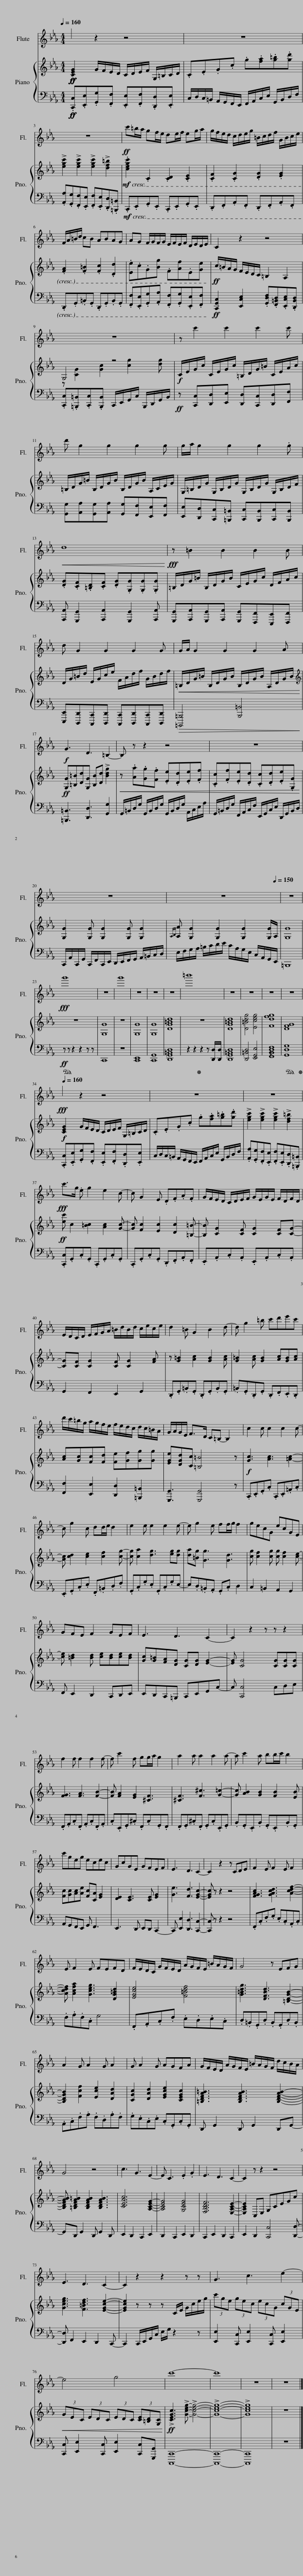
X:1
%%score 1 { ( 2 4 ) | 3 }
L:1/8
Q:1/4=160
M:4/4
I:linebreak $
K:Eb
V:1 treble
V:2 treble
V:4 treble
V:3 bass
V:1
 x2 z2 z4 | z8 |$ z8 |!ff! c'=b/a/ gf/e/ de/f/ eg/a/ | g/f/e/d/ c/d/e/g/ =B/c/d/f/ G/B/c/e/ |$ %5
 F/A/=B/d/ cB ABAG | AG F/G/F/G/ E/F/E/F/ D/E/D/E/ | C2 z2 z4 |$ z8 | z c'2 c'2 c'2 c' |$ %10
 d' g2 g2 g2 g | g/a/ g2 g2 g2 .g |$!<(! d8!<)! |!fff! z =B2 B2 B2 B |$ d G2 G2 G2 G | %15
 G/A/ G2 G2 G2 A |$!f! G3 D3 =B,2- | B, z z2 z4 | z8 |$ z8 | %20
 z8 |[Q:1/4=150] z8 |$!fff! g'8 | z8 | g'8 | %25
 z8 | z8 | z8 | =b'8 | z8 | %30
 z8 | z8 | z8 |$!fff![Q:1/4=160] x2 z2 z4 | z8 | %35
 z8 |$!fff! c'>g .e g2 e2 c- | c G2 E .D.F.A.F | G/F/E/D/ C/D/E/F/ G/E/G/E/ F/D/F/D/ |$ E/D/C/D/ E/F/G/A/ =B/d/B/d/ c/e/c/e/ | %40
 d2 =B G2 B2 d- | d g2 =b c'd'e'c' |$ d'/c'/=b/g/ a/g/f/e/ f/e/d/c/ d/c/=B/A/ | G/A/G/E/ F>D C=B,- B,2 | c2 c c2 c2 c- |$ %45
 c g2 c dd/e/ d2 | e2 e e2 e2 e- | e g2 e ff/g/ f2 | gecG ecGE |$ GFE F2 GEF | %50
 E3 D3 C2- | C2 z2 z z z2 |$ f2 f f2 f2 f- | f c'2 f gg/a/ g2 | a2 a a2 a2 a- | %55
 a c'2 a bb/c'/ b2 |$ c'geg ecec | GcGE GFEF | E3 D3 C2- | C2 z2 z CDE | %60
 F2 E F2 E F2 |$ E F2 E FEFD | F/E/D/C/ G/F/E/D/ A/G/F/E/ =B/A/G/F/ | G4 z EFG |$ A2 G A2 G A2 | %65
 G A2 G AGFA | G/F/E/D/ A/G/F/E/ =B/A/G/F/ d/c/B/A/ |$ G4 z4 | c3 G3 E2- | E C3 .E2 .G2 | %70
 E3 D3 C2- | C2 z z2 z4 |$ E3 D3 C2- | C2 z2 z2 z z | G3 c3 e2- |$ %75
 e4 g4 | c'8- | c'8 | z8 | z8 |] %80
V:2
!ff!!ff!!ff! [CEG]2 G/F/E/D/ C/D/E/F/ G,/=B,/C/D/ | .C.E.G.c .g.[fa].[g=b].[gd'] |$ !>![egc']2 !>![egc']2 !>![egc']2 !>![df=b]2 |!mf! .[cegc']2 .C2 .[CD]2 .[CE]2 | .[CF]2 .[CG]2 .[DG]2 .[EG]2 |$ %5
 .[FA]2 .[F=B]2 .[Fc]2 .[Dd]2 | .[Ee].c.G[Bg] .F[Af].E[Ge] |!ff! c/=B/A/G/ F/E/D/C/ =B,2 A,2 |$ G,4 z4 |!f! C/E/G/c/ C/E/G/c/ =B,/D/G/=B/ C/E/A/c/ |$ %10
 =B,/D/G/=B/ B,/D/G/B/ B,/D/G/B/ A,/C/E/G/ | G,/=B,/D/G/ G,/B,/D/G/ G,/B,/D/G/ G,/B,/D/F/ |$ .[DG].[CF].[=B,D].[CF] .[DG].[G,G].[G,G].[G,G] | =B,/D/G/=B/ B,/D/G/B/ C/E/G/c/ D/F/A/c/ |$ D/G/=B/d/ E/G/c/e/ F/A/d/f/ G/B/d/f/ | %15
!<(! =B,/D/G/=B/ B,/D/G/B/ B,/D/G/B/ A,/D/G/B/!<)! |$[K:treble]!ff! [G,G][=B,=B][Dd][G,G] [B,B][Dd] !>![Bdg]2 |!<(! z .[Aa].[Gg].[Ff] .[Ee].[Dd].[Ee].[Ff] | .[Cc].[Ff].[Ee].[Dd] .[Cc].[Dd].[Ee].[G,G]!<)! |$ [G,G]2 [G,G] [G,G]2 [G,G] [G,G]2 | %20
{A,B,} [A,A] [G,G]2 [G,G]2 [G,G]2 [G,G]/A,/ | [G,G]8 |$ z8 | [G,G]8 | z8 | %25
 [G,G]8 | [G,G]8 | [DG=Bd]8 | z8 | [DG=Bd]8 | %30
 [D=Bdg]4 [Eceg]4 | [Fdfg]8 | [DFG]8 |$!f! [CEG]2 G/F/E/D/ C/D/E/F/ G,/=B,/C/D/ | .C.E.G.c .g.[fa].[g=b].[gd'] | %35
 !>![egc']2 !>![egc']2 !>![egc']2 !>![df=b]2 |$!ff! [ec'] c2 [=Bc]2 [Ac]2 [Gc]- | [Gc] [Fc]2 [Ec]2 [Dc]2 [=B,=B]- | [B,B] [CG]2 [CF] [CG]2 [CF][CG]- |$ [CG][CF] [CG]2 [CF] [CG]2 [FA] | %40
 z [G=B]2 [Ac]2 [GB]2 [Ac] | [G=B]2 [Ac] [GB]2 [Ac][GB][Ac] |$ [Ac][Gc][Fc][Fd] [Fe][Gf][Gg][Gg] | [EGe][DGd][Cc] [=B,=B]4 z |!f! [Gc]3 [Ac]3 [=Ac]2- |$ %45
 [Ac] [cd]2 [ce]2 [cf]2 [cg]- | [cg] [ca]2 [dg]3 [eg][dg] | [da][=Bg] [Gg]3 [Gd]3 | [cg] [cf]2 [cg] [cg] [cf]2 [ce]- |$ [ce] [=Bd]2 [Bd] [ce][Bd][ce][Bd] | %50
 [Gc][G=B][FA][DG] [CG][DG] [EG]2- | [EG] [CG]4 [CG][CG][CG] |$ [FG]3 [FA]3 [FB]2- | [FB] [FA]2 [EG]2 [^CF]3 | [^CF]3 [F^c]3 [G=c]2- | %55
 [Gc] [AB]2 [GB]2 [FB]2 [EB] |$ [Fc][Gc][Ac][Ae] [Fc][CA] [EG]2 | [DE]2 [CE]3 [CE] [EG]2 | [Ge]3 [Fd]3 [EGc]2- | [EGc] z z2 z4 | %60
 [FGAc]3 [GAcd]3 [Acdf]2- |$ [Acdf] [Acfa]2 [Gceg]3 [DG=Bd]2 | [EGce]4 [F=Bdf]4 | [G=Bdg]3 [DFBd]3 [=B,DGB]2- |$ [B,DGB]2 [Fcf]2 [Ece]2 [DAd]2 | %65
 [CGc]2 [DAd]2 [EGce]2 [CEGc]2 | [=B,DFA=B]3 [B,DFAB]3 [B,DFAB]2- |$ [B,DFAB] [=B,DFA=B]2 [B,DFAB]2 [B,DFAB]3 | [CEAc]6 [A,CEG]2- | [A,CEG]4 [G,CEG]4 | %70
 [F,B,DF]6 [E,A,CE]2- | [E,A,CE]2 C,E, G,CEGc |$ [Gceg]3 [F=Bdf]3 [EGce]2- | [EGce]2 z z z C/E/ G/c/e/g/ | (3c'ge (3gec (3ecG (3cGE |$ %75
!<(! (3GEC (3EDC (3EDC (3[CE][=B,D][G,C]!<)! |!ff! !>![CEGc]3 !>![Gceg]- !>![Gceg]4- | !>![Gceg]8- | !>![Gceg]8 | z8 |] %80
V:3
!ff!!ff! .[C,,C,].[E,,E,].[G,,G,].[F,,F,] .[E,,E,].[F,,F,].[D,,D,].[E,,E,] | C,/D,/C,/=B,,/ A,,/G,,/F,,/E,,/ F,,/A,,/C,/E,/ G,,/B,,/D,/F,/ |$ .[A,,A,].[G,,G,].[F,,F,].[E,,E,] .[F,,F,].[E,,E,].[D,,D,].[=B,,,=B,,] |!mf! .C,,.E,,.G,,.E,, .C,,.E,,.G,,.E,, | .D,,.F,,.A,,.F,, .D,,.F,,.A,,.F,, |$ %5
 .D,,.G,,.=B,,.G,, .D,,.G,,.B,,.G,, | .[F,,F,].[E,,E,].[G,,G,].[A,,A,] .[F,,F,].[G,,G,].[E,,E,].[F,,F,] |!ff! [C,,G,,C,]2 [E,,C,E,]2 .[G,,D,F,].[F,,=B,,D,].[E,,C,E,].[D,,B,,D,] |$ .[C,,C,].[=B,,,=B,,].[C,,C,].[B,,,B,,] C,,/E,,/G,,/C,/ B,,,/D,,/G,,/B,,/ |!ff! z [C,,C,][D,,D,][E,,E,] [D,,D,][C,,C,][D,,D,][F,,F,] |$ %10
 [G,,G,][A,,A,][G,,G,][A,,A,] [G,,G,][F,,F,][E,,E,][F,,F,] | [E,,E,][D,,D,][C,,C,][=B,,,=B,,] [C,,C,][B,,,B,,][C,,C,][B,,,B,,] |$ [A,,,A,,] [G,,,G,,]2 [A,,,A,,]2 [G,,,G,,]2 [A,,,A,,] | [G,,,G,,][A,,,A,,][G,,,G,,][A,,,A,,] [G,,,G,,][F,,,F,,][E,,,E,,][F,,,F,,] |$ [E,,,E,,][D,,,D,,][C,,,C,,][D,,,D,,] [C,,,C,,][D,,,D,,][C,,,C,,][D,,,D,,] | %15
!>(! [=B,,,,=B,,,]4 [B,,,=B,,]4!>)! |$ [=B,,,=B,,]3 [D,,D,]3 [G,,G,]2 | G,,/=B,,/D,/G,/ G,,/B,,/D,/G,/ G,,/B,,/D,/G,/ A,,/C,/E,/A,/ | G,,/=B,,/D,/G,/ F,,/A,,/C,/F,/ E,,/G,,/C,/E,/ D,,/G,,/B,,/D,/ |$ C,,/A,,/C,,/G,,/ C,,/F,,/C,,/E,,/ D,,/E,,/F,,/G,,/ A,,/=B,,/C,/D,/ | %20
 E,/F,/G,/A,/ =B,/C/D/E/ C/A,/G,/E,/ C,/A,,/G,,/E,,/ | =B,,,8 |$!ff!!ped! z z z2 z2 z z | C,,8 | z8 | %25
 [C,,E,,]8 | [C,,G,,]8 | [D,,G,,=B,,D,]8 | z2 z2!ped-up! z2 z [D,,D,]/[D,,D,]/ | [D,,G,,=B,,D,]8 | %30
 [D,,=B,,D,]4 [E,,G,,E,]4 | [F,,=B,,D,F,]8 |!ped! [G,,D,G,]8!ped-up! |$ .[C,,C,].[E,,E,].[G,,G,].[F,,F,] .[E,,E,].[F,,F,].[D,,D,].[E,,E,] | C,/D,/C,/=B,,/ A,,/G,,/F,,/E,,/ F,,/A,,/C,/E,/ G,,/B,,/D,/F,/ | %35
 .[A,,A,].[G,,G,].[F,,F,].[E,,E,] .[F,,F,].[E,,E,].[D,,D,].[=B,,,=B,,] |$ .[C,,C,].G,,.C,.G,, .C,,.G,,.C,.G,, | .C,,.G,,.C,.G,, .D,,.F,,.A,,.F,, | .E,,.A,,.C,.A,, .E,,.A,,.C,.A,, |$ G,,2 F,,2 E,,2 G,,2 | %40
 .D,,.G,,.=B,,.G,, .D,,.G,,.B,,.G,, | .=B,,.G,,.D,,.G,, .D,,.F,,.E,,.D,, |$ [F,,F,]2 [E,,E,]2 [D,,D,]2 [=B,,,=B,,]2 | [G,,,G,,]3 [G,,,G,,]4 z | .C,,.E,,.G,,.C, .C,,.E,,.=A,,.C, |$ %45
 .E,,.G,,.C,.E, .F,,.=B,,.D,.F, | .G,,.C,.G,.E, .G,,.C,.G,E,- | E,.D,.=B,,.A,, .G,,.C, D,2 | C,2 =B,,2 A,,2 G,,2 |$ F,, E,,2 D,,2 C,,D,,E,, | %50
 E,,D,,C,,=B,,, C,,E,,G,,C,- | C, [C,,C,]4 C,D,E, |$ .F,,.A,,.C,.F,, .A,,.C,.F,,.A,, | .C,.E,,.G,,.^C, .F,,.C,.G,,.F,, | .F,,.G,,.^C,.F,, .G,,.C,.E,,.G,, | %55
 .B,,.G,,.E,,.B,, .G,,.E,,.B,,.G,, |$ A,,G,,F,,E,, G,, F,,3 | E,,3 D,, E,,D,, C,,2- | C,, [E,,E,]2 [D,,D,]3 [C,,C,]2- | [C,,C,] z z2 z4 | %60
 .F,,.C,.F,.G, .E,.C,.A,,.C, |$ .F,.A,.F,.C, G,4 | .F,,.A,,.C,.F, .E,.D,.E,.C, | .D,.=B,,.G,,.D, .B,,.G,,.D,.B,, |$ .A,,.C,.F,.A, .F,.D,.A,.F, | %65
 .G,.E,.C,.E, .C,.G,,.C,.G,, | D,, G,,2 D,, G,,2 D,,G,,- |$ G,,D,, G,,2 D,, G,,2 D,, | E,,2 D,,2 C,,2 E,,2 | D,,2 C,,2 E,,2 D,,2 | %70
 C,,2 E,,2 D,,2 C,,2 | E,,2 D,,2 [C,,C,]4 [D,,D,]- |$ [D,,D,] F,,2 E,,2 D,,2 C,,- | C,,2 C,,/E,,/G,,/C,/ E,/G,/ z2 z | [E,,E,]2 [C,,C,] [E,,E,]2 [C,,C,] [E,,E,]2 |$ %75
 [C,,C,] [E,,E,]2 [C,,C,] [E,,E,]2 [C,,C,][G,,,G,,] | [C,,,C,,]8- | [C,,,C,,]8- | [C,,,C,,]8 | z8 |] %80
V:4
 x8 | x8 |$ x8 | x8 | x8 |$ %5
 x8 | x8 | x8 |$ z [CG]2 [Gc]2 [cg]2 [dg] | x8 |$ %10
 x8 | x8 |$ x8 | x8 |$ x8 | %15
 x8 |$[K:treble] x8 | x8 | x8 |$ x8 | %20
 x8 | x8 |$ x8 | x8 | x8 | %25
 x8 | x8 | x8 | x8 | x8 | %30
 x8 | x8 | x8 |$ x8 | x8 | %35
 x8 |$ x8 | x8 | x8 |$ x8 | %40
 x8 | x8 |$ x8 | x8 | x8 |$ %45
 x8 | x8 | x8 | x8 |$ x8 | %50
 x8 | x8 |$ x8 | x8 | x8 | %55
 x8 |$ x8 | x8 | x8 | x8 | %60
 x8 |$ x8 | x8 | x8 |$ x8 | %65
 x8 | x8 |$ x8 | x8 | x8 | %70
 x8 | x9 |$ x8 | x8 | x8 |$ %75
 x8 | x8 | x8 | x8 | x8 |] %80
